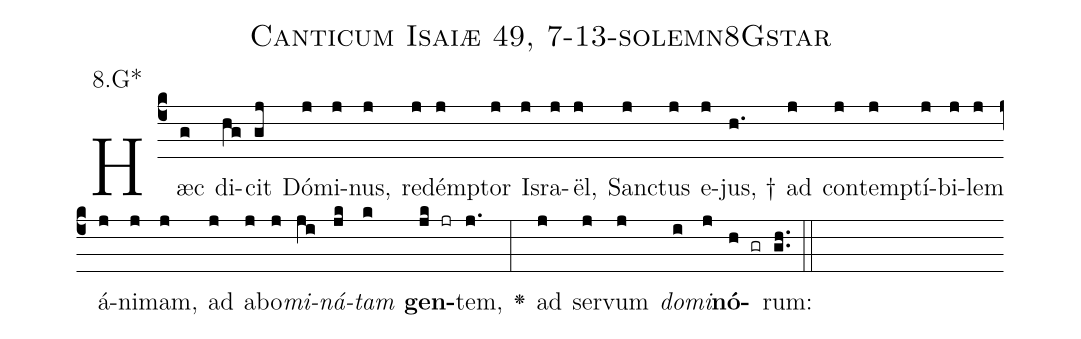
name: Canticum Isaiæ 49, 7-13-solemn8Gstar;
annotation: 8.G*;
%%
(c4)Hæc(g) di(hg)cit(gj) Dó(j)mi(j)nus,(j) re(j)dém(j)ptor(j) Is(j)ra(j)ël,(j) San(j)ctus(j) e(j)jus, †(h.) ad(j) con(j)tem(j)ptí(j)bi(j)lem(j) á(j)ni(j)mam,(j) ad(j) a(j)bo(j)<i>mi</i>(ji)<i>ná</i>(jk)<i>tam</i>(k) <b>gen</b>(jk jr)tem,(j.) <v>\greheightstar</v>(:) ad(j) ser(j)vum(j) <i>do</i>(i)<i>mi</i>(j)<b>nó</b>(h gr)rum:(gh..) (::)


%E(j) u(j) o(i) u(j) a(h) e.(gh..) (::)
